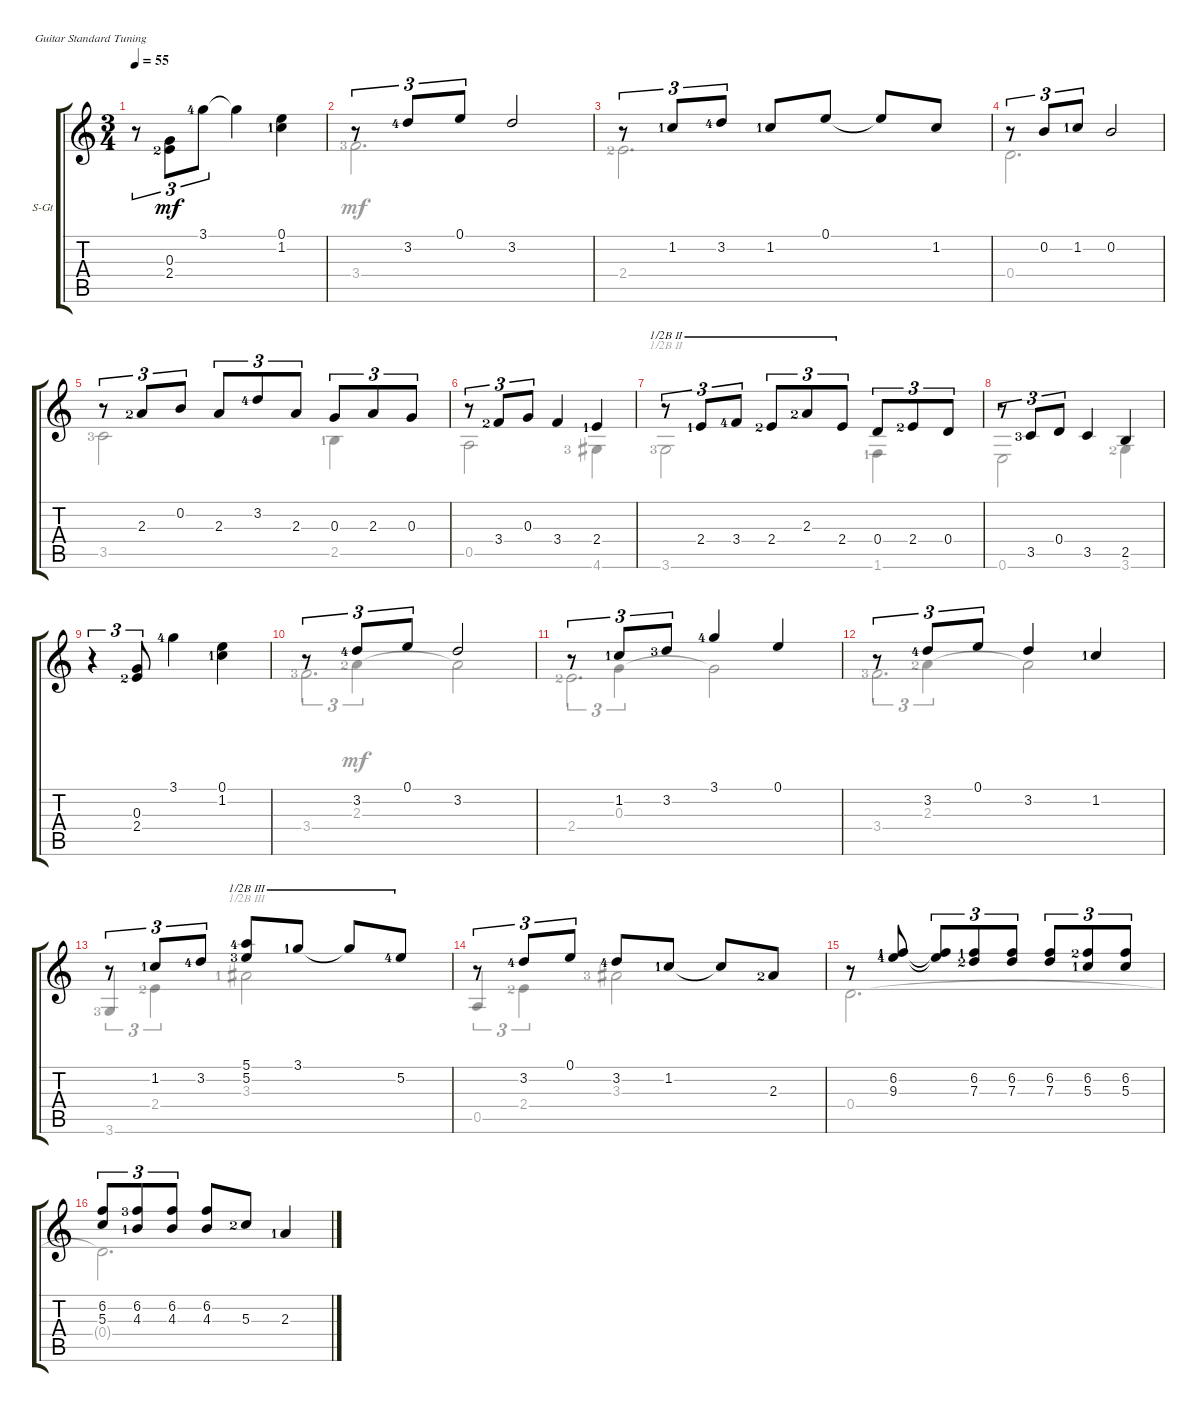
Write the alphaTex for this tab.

\defaultSystemsLayout 4
\bracketExtendMode groupsimilarinstruments
\firstSystemTrackNameOrientation horizontal
\otherSystemsTrackNameOrientation horizontal
\track ("Steel Guitar" "S-Gt") {instrument acousticguitarsteel}
\staff {score tabs}
\tuning (E4 B3 G3 D3 A2 E2)
\voice
\ts (3 4)
\tempo 55
\clef g2
\ks c
r.8{tu (3 2) dy mf instrument acousticguitarsteel} (0.3 2.4{lf 3}).8{tu (3 2)} 3.1{lf 5}.8{tu (3 2)} 3.1{t}.4 (0.1 1.2{lf 2}).4 |
r.8{tu (3 2)} 3.2{lf 5}.8{tu (3 2)} 0.1.8{tu (3 2)} 3.2.2 |
r.8{tu (3 2)} 1.2{lf 2}.8{tu (3 2)} 3.2{lf 5}.8{tu (3 2)} 1.2{lf 2}.8 0.1.8 0.1{t}.8 1.2.8 |
r.8{tu (3 2)} 0.2.8{tu (3 2)} 1.2{lf 2}.8{tu (3 2)} 0.2.2 |
r.8{tu (3 2)} 2.3{lf 3}.8{tu (3 2)} 0.2.8{tu (3 2)} 2.3.8{tu (3 2)} 3.2{lf 5}.8{tu (3 2)} 2.3.8{tu (3 2)} 0.3.8{tu (3 2)} 2.3.8{tu (3 2)} 0.3.8{tu (3 2)} |
r.8{tu (3 2)} 3.4{lf 3}.8{tu (3 2)} 0.3.8{tu (3 2)} 3.4.4 2.4{lf 2}.4 |
r.8{tu (3 2) barre (2 half)} 2.4{lf 2}.8{tu (3 2) barre (2 half)} 3.4{lf 5}.8{tu (3 2) barre (2 half)} 2.4{lf 3}.8{tu (3 2) barre (2 half)} 2.3{lf 3}.8{tu (3 2) barre (2 half)} 2.4.8{tu (3 2) barre (2 half)} 0.4.8{tu (3 2)} 2.4{lf 3}.8{tu (3 2)} 0.4.8{tu (3 2)} |
r.8{tu (3 2)} 3.5{lf 4}.8{tu (3 2)} 0.4.8{tu (3 2)} 3.5.4 2.5.4 |
r.4{tu (3 2)} (0.3 2.4{lf 3}).8{tu (3 2)} 3.1{lf 5}.4 (0.1 1.2{lf 2}).4 |
r.8{tu (3 2)} 3.2{lf 5}.8{tu (3 2)} 0.1.8{tu (3 2)} 3.2.2 |
r.8{tu (3 2)} 1.2{lf 2}.8{tu (3 2)} 3.2{lf 4}.8{tu (3 2)} 3.1{lf 5}.4 0.1.4 |
r.8{tu (3 2)} 3.2{lf 5}.8{tu (3 2)} 0.1.8{tu (3 2)} 3.2.4 1.2{lf 2}.4 |
r.8{tu (3 2)} 1.2{lf 2}.8{tu (3 2)} 3.2{lf 5}.8{tu (3 2)} (5.1{lf 5} 5.2{lf 4}).8{barre (3 half)} 3.1{lf 2}.8{barre (3 half)} 3.1{t}.8{barre (3 half)} 5.2{lf 5}.8{barre (3 half)} |
r.8{tu (3 2)} 3.2{lf 5}.8{tu (3 2)} 0.1.8{tu (3 2)} 3.2{lf 5}.8 1.2{lf 2}.8 1.2{t}.8 2.3{lf 3}.8 |
r.8 (6.2{lf 2} 9.3{lf 5}).8 (9.3{t} 6.2{t}).8{tu (3 2)} (6.2{lf 2} 7.3{lf 3}).8{tu (3 2)} (6.2 7.3).8{tu (3 2)} (6.2 7.3).8{tu (3 2)} (6.2{lf 3} 5.3{lf 2}).8{tu (3 2)} (6.2 5.3).8{tu (3 2)} |
(5.3 6.2).8{tu (3 2)} (4.3{lf 2} 6.2{lf 4}).8{tu (3 2)} (4.3 6.2).8{tu (3 2)} (4.3 6.2).8 5.3{lf 3}.8 2.3{lf 2}.4
\voice
\clef g2
\ottava regular
\simile none
\ks c
|
3.4{lf 4}.2{d} |
2.4{lf 3}.2{d} |
0.4.2{d} |
3.5{lf 4}.2 2.5{lf 2}.4 |
0.5.2 4.6{lf 4}.4 |
3.6{lf 4}.2{barre (2 half)} 1.6{lf 2}.4 |
0.6.2 3.6{lf 3}.4 |
|
3.4{lf 4}.2{d} |
2.4{lf 3}.2{d} |
3.4{lf 4}.2{d} |
3.6{lf 4}.4{beam invert} |
0.5.4{beam invert} |
0.4.2{d} |
0.4{t}.2{d}
\voice
\clef g2
\ottava regular
\simile none
\ks c
|
|
|
|
|
|
|
|
|
r.8{tu (3 2)} 2.3{lf 3}.4{tu (3 2)} 2.3{t}.2 |
r.8{tu (3 2)} 0.3.4{tu (3 2)} 0.3{t}.2 |
r.8{tu (3 2)} 2.3{lf 3}.4{tu (3 2)} 2.3{t}.2 |
r.8{tu (3 2)} 2.4{lf 3}.4{tu (3 2)} 3.3{lf 2}.2{barre (3 half)} |
r.8{tu (3 2)} 2.4{lf 3}.4{tu (3 2)} 3.3{lf 4}.2 |
|
